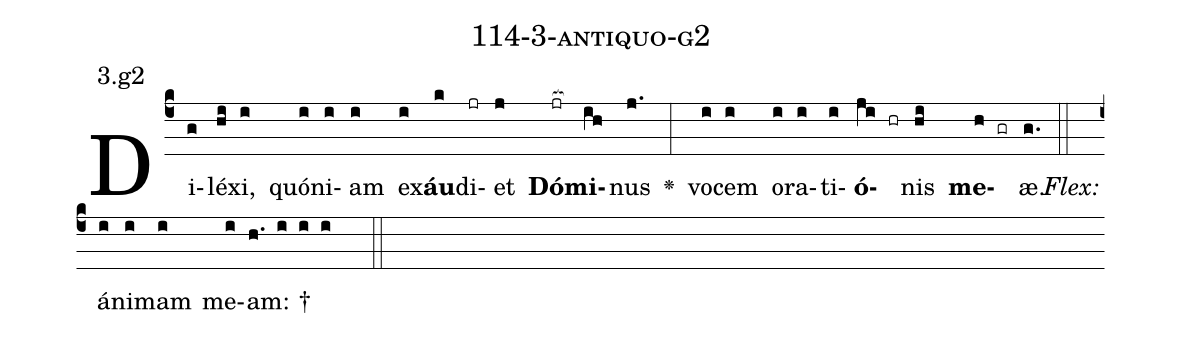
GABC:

name: 114-3-antiquo-g2;
annotation: 3.g2;
%%
(c4)Di(g)lé(hi)xi,(i) quón(i)i(i)am(i) ex(i)<b>áu</b>(k)di(jr)et(j) <b>Dó</b>(jr[ocb:1{])<b>mi</b>(ih[ocb:0}])nus(j.) <v>\greheightstar</v>(:) vo(i)cem(i) o(i)ra(i)ti(i)<b>ó</b>(ji hr)nis(hi) <b>me</b>(h gr)æ.(g.) (::)
<i>Flex:</i>()  á(i)ni(i)mam(i) me(i)am: †(h. i i i  ::)

%E(i) u(i) o(ji) u(hi) a(h) e.(g.) (::)
